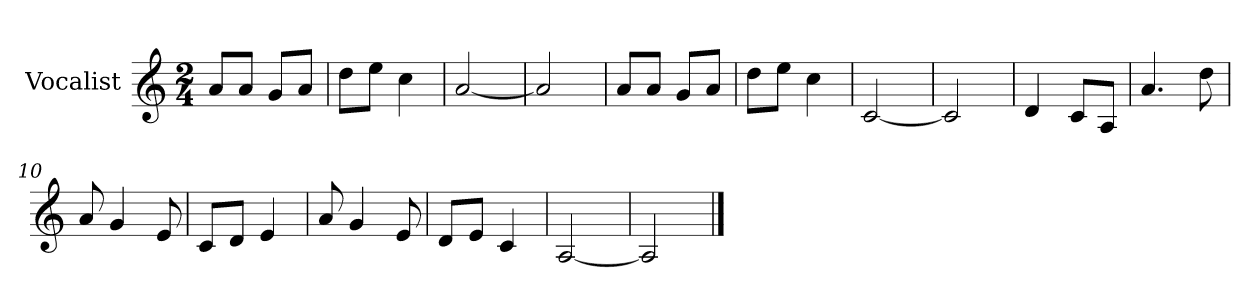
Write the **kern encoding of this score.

**kern
*part1
*staff1
*I"Vocalist
*k[]
*C:
*M2/4
=
8aL
8aJ
8gL
8aJ
=1
8ddL
8eeJ
4cc
=2
[2a
=3
2a]
=4
8aL
8aJ
8gL
8aJ
=5
8ddL
8eeJ
4cc
=6
[2c
=7
2c]
=8
4d
8cL
8AJ
=9
4.a
8dd
=10
8a
4g
8e
=11
8cL
8dJ
4e
=12
8a
4g
8e
=13
8dL
8eJ
4c
=14
[2A
=15
2A]
==
*-
